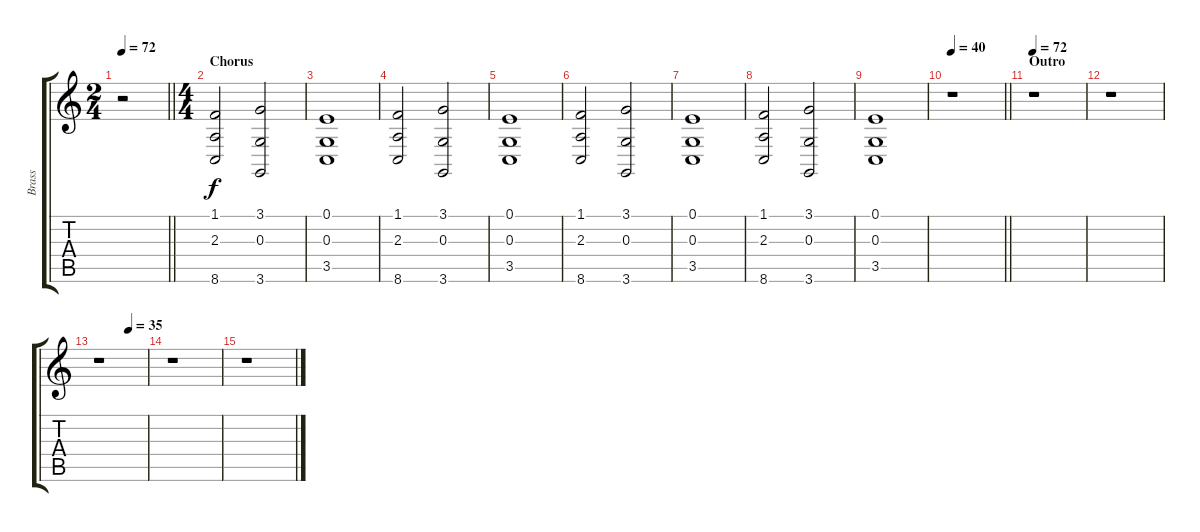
\track ("Brass" "Brass") {instrument brasssection}
\staff {score tabs}
\tuning (E4 B3 G3 D3 A2 E2) {hide}
\ts (2 4)
\tempo 72
\clef g2
\barLineRight lightlight
\ks c
r.2{dy f} |
\ts (4 4)
\section ("" "Chorus")
(1.1 2.3 8.6).2 (3.1 0.3 3.6).2 |
(0.1 0.3 3.5).1 |
(1.1 2.3 8.6).2 (3.1 0.3 3.6).2 |
(0.1 0.3 3.5).1 |
(1.1 2.3 8.6).2 (3.1 0.3 3.6).2 |
(0.1 0.3 3.5).1 |
(1.1 2.3 8.6).2 (3.1 0.3 3.6).2 |
(0.1 0.3 3.5).1 |
\tempo 40
\barLineRight lightlight
r.1 |
\section ("" "Outro")
\tempo 72
r.1 |
r.1 |
\tempo (35 0.625)
r.1 |
r.1 |
r.1
